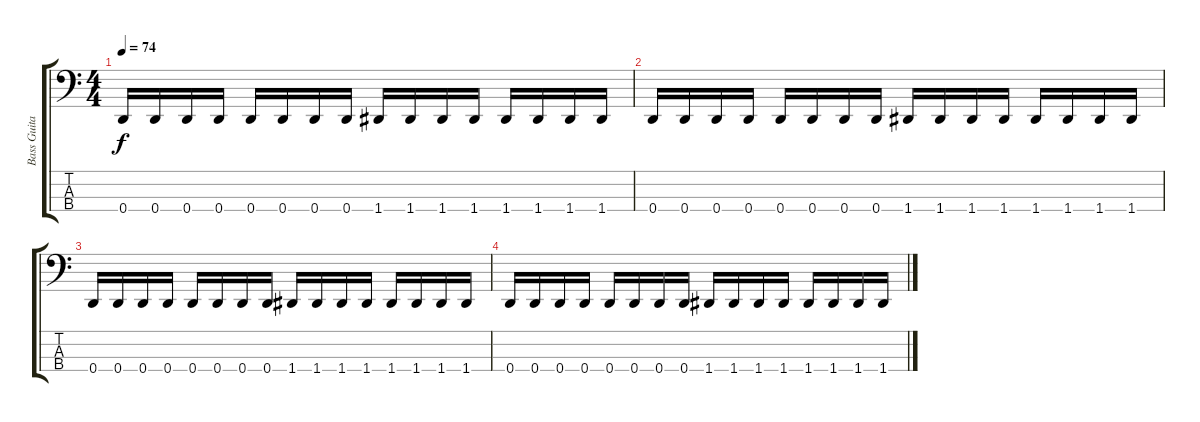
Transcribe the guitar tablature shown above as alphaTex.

\track ("Bass Guitar" "Bass Guita") {instrument electricbasspick}
\staff {score tabs}
\tuning (G2 D2 A1 D1) {hide}
\ts (4 4)
\tempo 74
\clef f4
\ks c
0.4.16{dy f} 0.4.16 0.4.16 0.4.16 0.4.16 0.4.16 0.4.16 0.4.16 1.4.16 1.4.16 1.4.16 1.4.16 1.4.16 1.4.16 1.4.16 1.4.16 |
0.4.16 0.4.16 0.4.16 0.4.16 0.4.16 0.4.16 0.4.16 0.4.16 1.4.16 1.4.16 1.4.16 1.4.16 1.4.16 1.4.16 1.4.16 1.4.16 |
0.4.16 0.4.16 0.4.16 0.4.16 0.4.16 0.4.16 0.4.16 0.4.16 1.4.16 1.4.16 1.4.16 1.4.16 1.4.16 1.4.16 1.4.16 1.4.16 |
0.4.16 0.4.16 0.4.16 0.4.16 0.4.16 0.4.16 0.4.16 0.4.16 1.4.16 1.4.16 1.4.16 1.4.16 1.4.16 1.4.16 1.4.16 1.4.16
